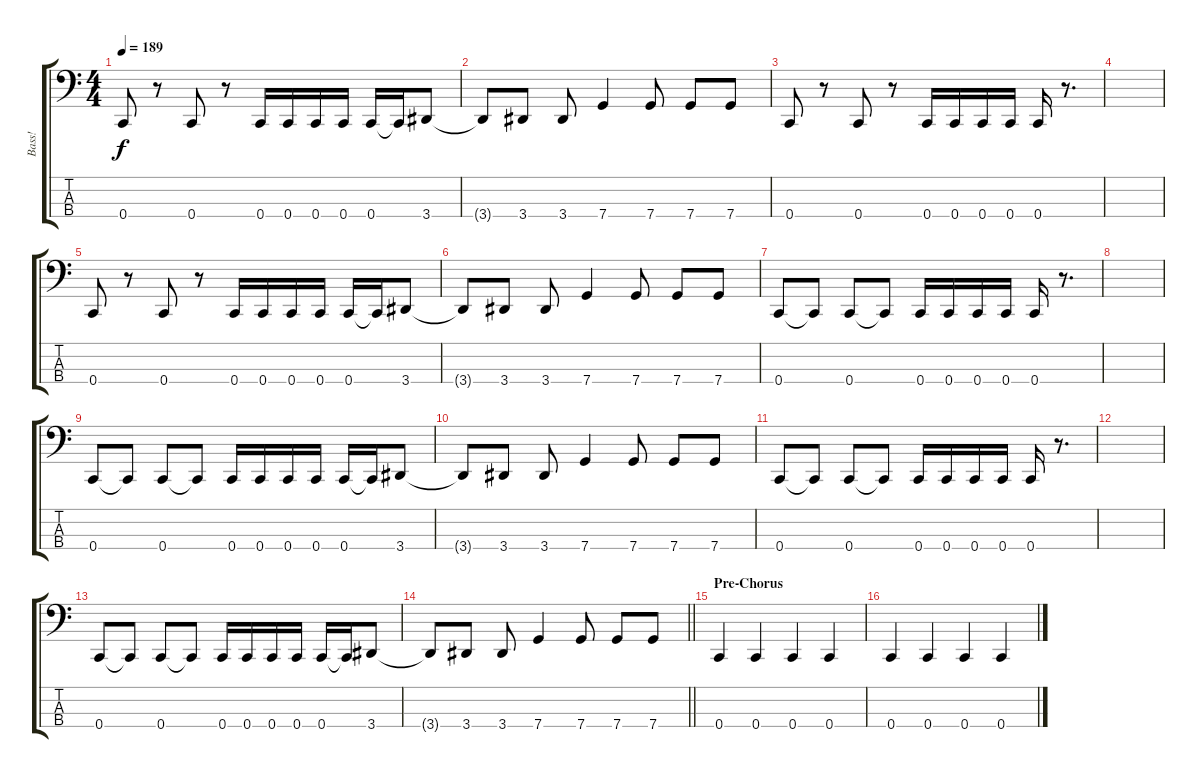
\track ("Bass!" "Bass!") {instrument electricbassfinger}
\staff {score tabs}
\tuning (F2 C2 G1 C1) {hide}
\ts (4 4)
\tempo 189
\clef f4
\ks c
0.4.8{dy f} r.8 0.4.8 r.8 0.4.16 0.4.16 0.4.16 0.4.16 0.4.16 0.4{t}.16 3.4.8 |
3.4{t}.8 3.4.8 3.4.8 7.4.4 7.4.8 7.4.8 7.4.8 |
0.4.8 r.8 0.4.8 r.8 0.4.16 0.4.16 0.4.16 0.4.16 0.4.16 r.8{d} |
|
0.4.8 r.8 0.4.8 r.8 0.4.16 0.4.16 0.4.16 0.4.16 0.4.16 0.4{t}.16 3.4.8 |
3.4{t}.8 3.4.8 3.4.8 7.4.4 7.4.8 7.4.8 7.4.8 |
0.4.8 0.4{t}.8 0.4.8 0.4{t}.8 0.4.16 0.4.16 0.4.16 0.4.16 0.4.16 r.8{d} |
|
0.4.8 0.4{t}.8 0.4.8 0.4{t}.8 0.4.16 0.4.16 0.4.16 0.4.16 0.4.16 0.4{t}.16 3.4.8 |
3.4{t}.8 3.4.8 3.4.8 7.4.4 7.4.8 7.4.8 7.4.8 |
0.4.8 0.4{t}.8 0.4.8 0.4{t}.8 0.4.16 0.4.16 0.4.16 0.4.16 0.4.16 r.8{d} |
|
0.4.8 0.4{t}.8 0.4.8 0.4{t}.8 0.4.16 0.4.16 0.4.16 0.4.16 0.4.16 0.4{t}.16 3.4.8 |
\barLineRight lightlight
3.4{t}.8 3.4.8 3.4.8 7.4.4 7.4.8 7.4.8 7.4.8 |
\section ("" "Pre-Chorus")
0.4.4 0.4.4 0.4.4 0.4.4 |
0.4.4 0.4.4 0.4.4 0.4.4
